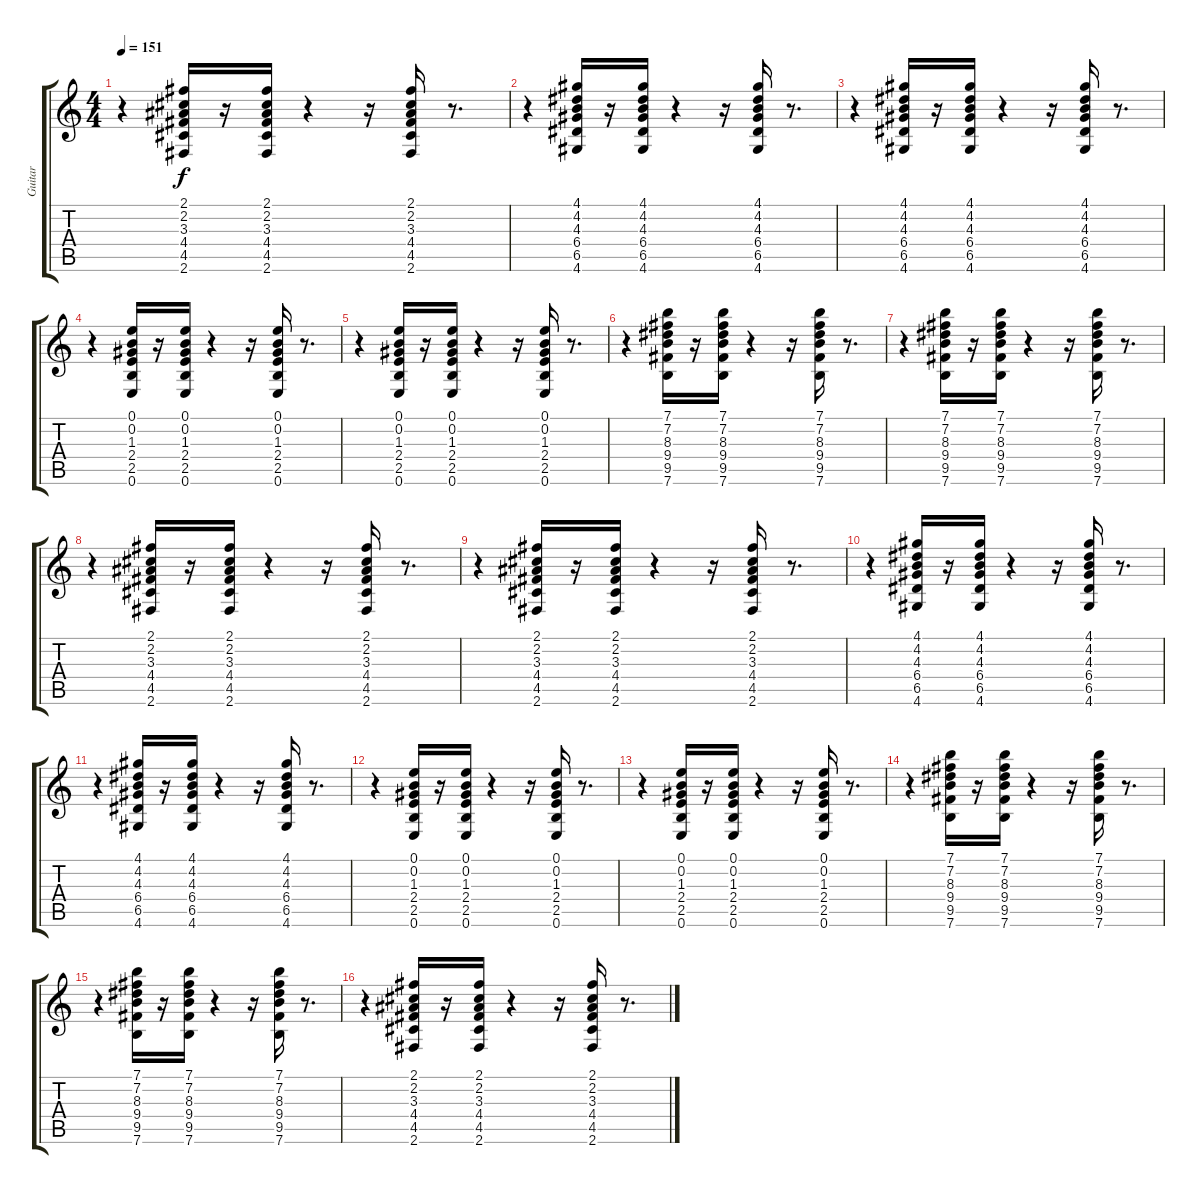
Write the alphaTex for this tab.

\track ("Guitar" "Guitar") {instrument overdrivenguitar}
\staff {score tabs}
\tuning (E4 B3 G3 D3 A2 E2) {hide}
\ts (4 4)
\tempo 151
\clef g2
\ks c
r.4{dy f} (2.1 2.2 3.3 4.4 4.5 2.6).16 r.16 (2.1 2.2 3.3 4.4 4.5 2.6).16 r.4 r.16 (2.1 2.2 3.3 4.4 4.5 2.6).16 r.8{d} |
r.4 (4.1 4.2 4.3 6.4 6.5 4.6).16 r.16 (4.1 4.2 4.3 6.4 6.5 4.6).16 r.4 r.16 (4.1 4.2 4.3 6.4 6.5 4.6).16 r.8{d} |
r.4 (4.1 4.2 4.3 6.4 6.5 4.6).16 r.16 (4.1 4.2 4.3 6.4 6.5 4.6).16 r.4 r.16 (4.1 4.2 4.3 6.4 6.5 4.6).16 r.8{d} |
r.4 (0.1 0.2 1.3 2.4 2.5 0.6).16 r.16 (0.1 0.2 1.3 2.4 2.5 0.6).16 r.4 r.16 (0.1 0.2 1.3 2.4 2.5 0.6).16 r.8{d} |
r.4 (0.1 0.2 1.3 2.4 2.5 0.6).16 r.16 (0.1 0.2 1.3 2.4 2.5 0.6).16 r.4 r.16 (0.1 0.2 1.3 2.4 2.5 0.6).16 r.8{d} |
r.4 (7.1 7.2 8.3 9.4 9.5 7.6).16 r.16 (7.1 7.2 8.3 9.4 9.5 7.6).16 r.4 r.16 (7.1 7.2 8.3 9.4 9.5 7.6).16 r.8{d} |
r.4 (7.1 7.2 8.3 9.4 9.5 7.6).16 r.16 (7.1 7.2 8.3 9.4 9.5 7.6).16 r.4 r.16 (7.1 7.2 8.3 9.4 9.5 7.6).16 r.8{d} |
r.4 (2.1 2.2 3.3 4.4 4.5 2.6).16 r.16 (2.1 2.2 3.3 4.4 4.5 2.6).16 r.4 r.16 (2.1 2.2 3.3 4.4 4.5 2.6).16 r.8{d} |
r.4 (2.1 2.2 3.3 4.4 4.5 2.6).16 r.16 (2.1 2.2 3.3 4.4 4.5 2.6).16 r.4 r.16 (2.1 2.2 3.3 4.4 4.5 2.6).16 r.8{d} |
r.4 (4.1 4.2 4.3 6.4 6.5 4.6).16 r.16 (4.1 4.2 4.3 6.4 6.5 4.6).16 r.4 r.16 (4.1 4.2 4.3 6.4 6.5 4.6).16 r.8{d} |
r.4 (4.1 4.2 4.3 6.4 6.5 4.6).16 r.16 (4.1 4.2 4.3 6.4 6.5 4.6).16 r.4 r.16 (4.1 4.2 4.3 6.4 6.5 4.6).16 r.8{d} |
r.4 (0.1 0.2 1.3 2.4 2.5 0.6).16 r.16 (0.1 0.2 1.3 2.4 2.5 0.6).16 r.4 r.16 (0.1 0.2 1.3 2.4 2.5 0.6).16 r.8{d} |
r.4 (0.1 0.2 1.3 2.4 2.5 0.6).16 r.16 (0.1 0.2 1.3 2.4 2.5 0.6).16 r.4 r.16 (0.1 0.2 1.3 2.4 2.5 0.6).16 r.8{d} |
r.4 (7.1 7.2 8.3 9.4 9.5 7.6).16 r.16 (7.1 7.2 8.3 9.4 9.5 7.6).16 r.4 r.16 (7.1 7.2 8.3 9.4 9.5 7.6).16 r.8{d} |
r.4 (7.1 7.2 8.3 9.4 9.5 7.6).16 r.16 (7.1 7.2 8.3 9.4 9.5 7.6).16 r.4 r.16 (7.1 7.2 8.3 9.4 9.5 7.6).16 r.8{d} |
r.4 (2.1 2.2 3.3 4.4 4.5 2.6).16 r.16 (2.1 2.2 3.3 4.4 4.5 2.6).16 r.4 r.16 (2.1 2.2 3.3 4.4 4.5 2.6).16 r.8{d}
